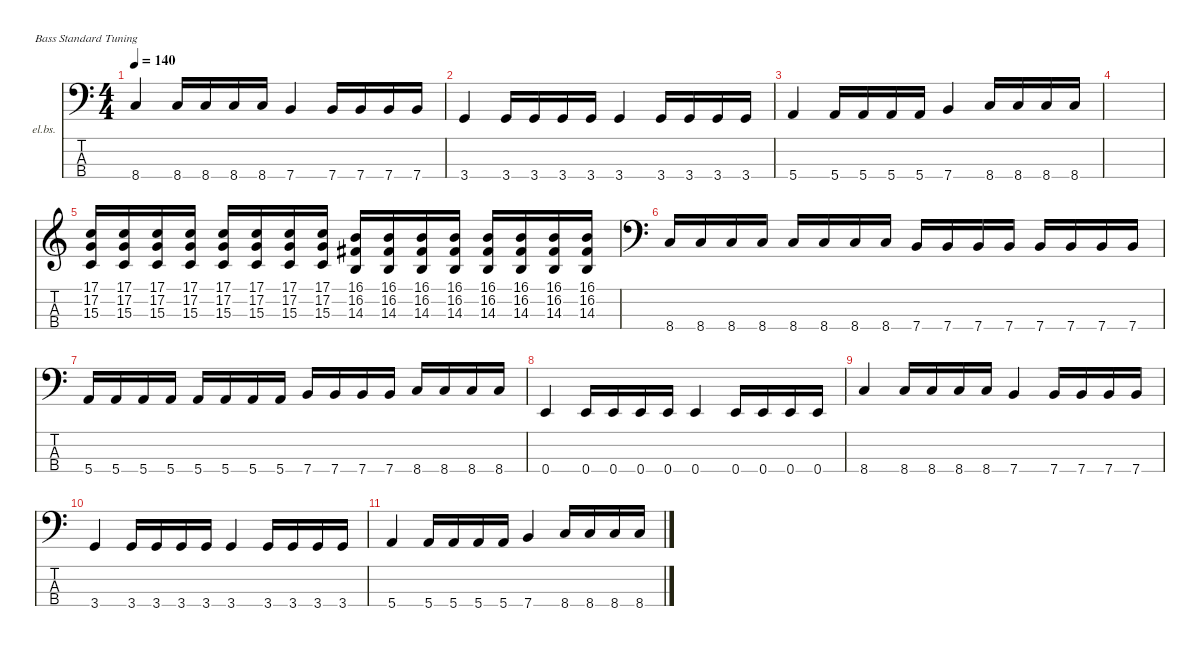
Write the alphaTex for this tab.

\defaultSystemsLayout 4
\hideDynamics
\bracketExtendMode nobrackets
\firstSystemTrackNameOrientation horizontal
\otherSystemsTrackNameOrientation horizontal
\track ("Bass" "el.bs.") {instrument electricbassfinger}
\staff {score tabs}
\tuning (G2 D2 A1 E1)
\ts (4 4)
\tempo 140
\clef f4
\ks c
8.4.4{dy mf} 8.4.16 8.4.16 8.4.16 8.4.16 7.4.4 7.4.16 7.4.16 7.4.16 7.4.16 |
3.4.4 3.4.16 3.4.16 3.4.16 3.4.16 3.4.4 3.4.16 3.4.16 3.4.16 3.4.16 |
5.4.4 5.4.16 5.4.16 5.4.16 5.4.16 7.4.4 8.4.16 8.4.16 8.4.16 8.4.16 |
|
\clef g2
(15.3 17.2 17.1).16 (15.3 17.2 17.1).16 (15.3 17.2 17.1).16 (15.3 17.2 17.1).16 (15.3 17.2 17.1).16 (15.3 17.2 17.1).16 (15.3 17.2 17.1).16 (15.3 17.2 17.1).16 (14.3 16.2{acc #} 16.1).16 (14.3 16.2{acc #} 16.1).16 (14.3 16.2{acc #} 16.1).16 (14.3 16.2{acc #} 16.1).16 (14.3 16.2{acc #} 16.1).16 (14.3 16.2{acc #} 16.1).16 (14.3 16.2{acc #} 16.1).16 (14.3 16.2{acc #} 16.1).16 |
\clef f4
8.4.16 8.4.16 8.4.16 8.4.16 8.4.16 8.4.16 8.4.16 8.4.16 7.4.16 7.4.16 7.4.16 7.4.16 7.4.16 7.4.16 7.4.16 7.4.16 |
5.4.16 5.4.16 5.4.16 5.4.16 5.4.16 5.4.16 5.4.16 5.4.16 7.4.16 7.4.16 7.4.16 7.4.16 8.4.16 8.4.16 8.4.16 8.4.16 |
0.4.4 0.4.16 0.4.16 0.4.16 0.4.16 0.4.4 0.4.16 0.4.16 0.4.16 0.4.16 |
8.4.4 8.4.16 8.4.16 8.4.16 8.4.16 7.4.4 7.4.16 7.4.16 7.4.16 7.4.16 |
3.4.4 3.4.16 3.4.16 3.4.16 3.4.16 3.4.4 3.4.16 3.4.16 3.4.16 3.4.16 |
5.4.4 5.4.16 5.4.16 5.4.16 5.4.16 7.4.4 8.4.16 8.4.16 8.4.16 8.4.16
